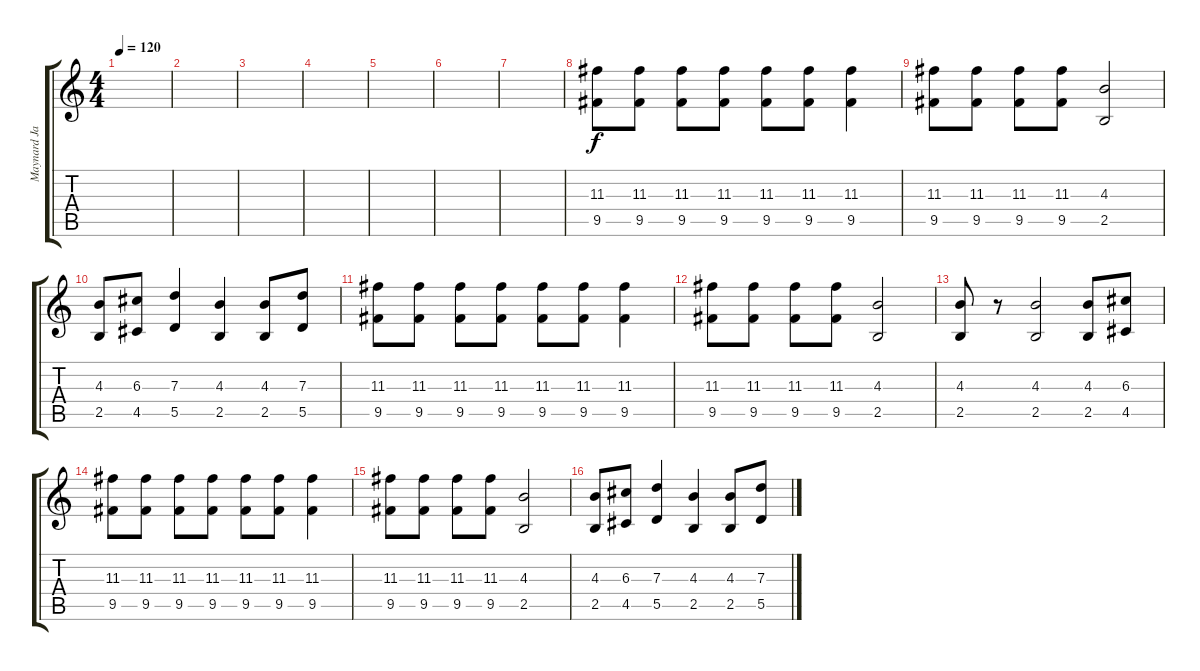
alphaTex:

\track ("Maynard James Keenan" "Maynard Ja") {instrument overdrivenguitar}
\staff {score tabs}
\tuning (E4 B3 G3 D3 A2 E2) {hide}
\ts (4 4)
\tempo 120
\clef g2
\ks c
|
|
|
|
|
|
|
(11.3 9.5).8 (11.3 9.5).8 (11.3 9.5).8 (11.3 9.5).8 (11.3 9.5).8 (11.3 9.5).8 (11.3 9.5).4 |
(11.3 9.5).8 (11.3 9.5).8 (11.3 9.5).8 (11.3 9.5).8 (4.3 2.5).2 |
(4.3 2.5).8 (6.3 4.5).8 (7.3 5.5).4 (4.3 2.5).4 (4.3 2.5).8 (7.3 5.5).8 |
(11.3 9.5).8 (11.3 9.5).8 (11.3 9.5).8 (11.3 9.5).8 (11.3 9.5).8 (11.3 9.5).8 (11.3 9.5).4 |
(11.3 9.5).8 (11.3 9.5).8 (11.3 9.5).8 (11.3 9.5).8 (4.3 2.5).2 |
(4.3 2.5).8 r.8 (4.3 2.5).2 (4.3 2.5).8 (6.3 4.5).8 |
(11.3 9.5).8 (11.3 9.5).8 (11.3 9.5).8 (11.3 9.5).8 (11.3 9.5).8 (11.3 9.5).8 (11.3 9.5).4 |
(11.3 9.5).8 (11.3 9.5).8 (11.3 9.5).8 (11.3 9.5).8 (4.3 2.5).2 |
(4.3 2.5).8 (6.3 4.5).8 (7.3 5.5).4 (4.3 2.5).4 (4.3 2.5).8 (7.3 5.5).8
